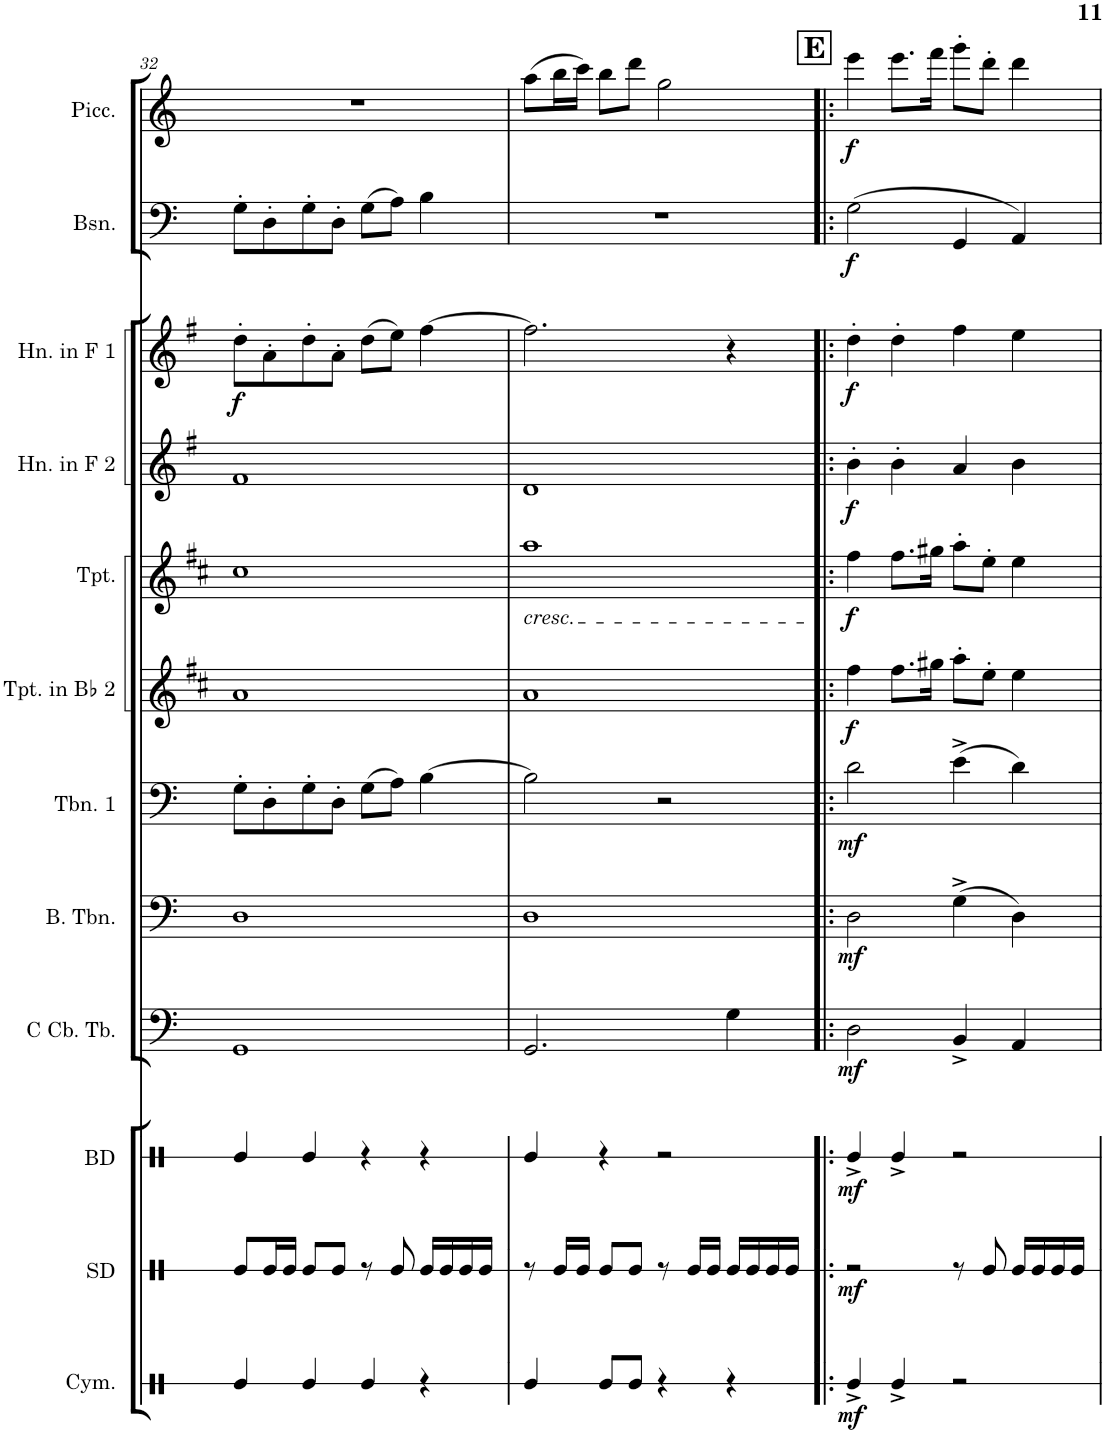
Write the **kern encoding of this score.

**kern	**dynam	**kern	**dynam	**kern	**dynam	**kern	**dynam	**kern	**dynam	**kern	**dynam	**kern	**dynam	**kern	**dynam	**kern	**dynam	**kern	**dynam	**kern	**dynam	**kern	**dynam
*part12	*part12	*part11	*part11	*part10	*part10	*part9	*part9	*part8	*part8	*part7	*part7	*part6	*part6	*part5	*part5	*part4	*part4	*part3	*part3	*part2	*part2	*part1	*part1
*staff12	*staff12	*staff11	*staff11	*staff10	*staff10	*staff9	*staff9	*staff8	*staff8	*staff7	*staff7	*staff6	*staff6	*staff5	*staff5	*staff4	*staff4	*staff3	*staff3	*staff2	*staff2	*staff1	*staff1
*I"Cymbals	*	*I"Snare Drum	*	*I"Bass Drum	*	*I"C Contrabass Tuba	*	*I"Bass Trombone	*	*I"Trombone 1	*	*I"Trumpet in Bb 2	*	*I"Trumpet	*	*I"Horn in F 2	*	*I"Horn in F 1	*	*I"Bassoon	*	*I"Piccolo	*
*I'Cym.	*	*I'SD	*	*I'BD	*	*I'C Cb. Tb.	*	*I'B. Tbn.	*	*I'Tbn. 1	*	*I'Tpt. in Bb 2	*	*I'Tpt.	*	*I'Hn. in F 2	*	*I'Hn. in F 1	*	*I'Bsn.	*	*I'Picc.	*
!!LO:PB:g=z
*clefX	*	*clefX	*	*clefX	*	*clefF4	*	*clefF4	*	*clefF4	*	*clefG2	*	*clefG2	*	*clefG2	*	*clefG2	*	*clefF4	*	*clefG2	*
*	*	*	*	*	*	*	*	*	*	*	*	*Trd1c2	*	*Trd1c2	*	*Trd4c7	*	*Trd4c7	*	*	*	*Trd-7c-12	*
*k[]	*	*k[]	*	*k[]	*	*k[]	*	*k[]	*	*k[]	*	*k[f#c#]	*	*k[f#c#]	*	*k[f#]	*	*k[f#]	*	*k[]	*	*k[]	*
*M4/4	*	*M4/4	*	*M4/4	*	*M4/4	*	*M4/4	*	*M4/4	*	*M4/4	*	*M4/4	*	*M4/4	*	*M4/4	*	*M4/4	*	*M4/4	*
=32	=32	=32	=32	=32	=32	=32	=32	=32	=32	=32	=32	=32	=32	=32	=32	=32	=32	=32	=32	=32	=32	=32	=32
!	!	!	!	!	!	!	!	!	!	!	!	!	!	!	!	!	!	!	!LO:DY:b	!	!	!	!
4Re/	.	8Re/L	.	4Re/	.	1GG	.	1D	.	8G'\L	.	1a	.	1cc#	.	1f#	.	8dd'\L	f	8G'\L	.	1r	.
.	.	16Re/L	.	.	.	.	.	.	.	8D'\	.	.	.	.	.	.	.	8a'\	.	8D'\	.	.	.
.	.	16Re/JJ	.	.	.	.	.	.	.	.	.	.	.	.	.	.	.	.	.	.	.	.	.
4Re/	.	8Re/L	.	4Re/	.	.	.	.	.	8G'\	.	.	.	.	.	.	.	8dd'\	.	8G'\	.	.	.
.	.	8Re/J	.	.	.	.	.	.	.	8D'\J	.	.	.	.	.	.	.	8a'\J	.	8D'\J	.	.	.
4Re/	.	8r	.	4r	.	.	.	.	.	(8G\L	.	.	.	.	.	.	.	(8dd\L	.	(8G\L	.	.	.
.	.	8Re/	.	.	.	.	.	.	.	8A\J)	.	.	.	.	.	.	.	8ee\J)	.	8A\J)	.	.	.
4r	.	16Re/LL	.	4r	.	.	.	.	.	[4B\	.	.	.	.	.	.	.	[4ff#\	.	4B\	.	.	.
.	.	16Re/	.	.	.	.	.	.	.	.	.	.	.	.	.	.	.	.	.	.	.	.	.
.	.	16Re/	.	.	.	.	.	.	.	.	.	.	.	.	.	.	.	.	.	.	.	.	.
.	.	16Re/JJ	.	.	.	.	.	.	.	.	.	.	.	.	.	.	.	.	.	.	.	.	.
=33	=33	=33	=33	=33	=33	=33	=33	=33	=33	=33	=33	=33	=33	=33	=33	=33	=33	=33	=33	=33	=33	=33	=33
!	!	!	!	!	!	!	!	!	!	!	!	!	!	!LO:TX:b:i:t=cresc.	!	!	!	!	!	!	!	!	!
4Re/	.	8r	.	4Re/	.	2.GG/	.	1D	.	2B\]	.	1a	.	1aa	.	1d	.	2.ff#\]	.	1r	.	(8aa\L	.
.	.	16Re/LL	.	.	.	.	.	.	.	.	.	.	.	.	.	.	.	.	.	.	.	16bb\L	.
.	.	16Re/JJ	.	.	.	.	.	.	.	.	.	.	.	.	.	.	.	.	.	.	.	16ccc\JJ)	.
8Re/L	.	8Re/L	.	4r	.	.	.	.	.	.	.	.	.	.	.	.	.	.	.	.	.	8bb\L	.
8Re/J	.	8Re/J	.	.	.	.	.	.	.	.	.	.	.	.	.	.	.	.	.	.	.	8ddd\J	.
4r	.	8r	.	2r	.	.	.	.	.	2r	.	.	.	.	.	.	.	.	.	.	.	2gg\	.
.	.	16Re/LL	.	.	.	.	.	.	.	.	.	.	.	.	.	.	.	.	.	.	.	.	.
.	.	16Re/JJ	.	.	.	.	.	.	.	.	.	.	.	.	.	.	.	.	.	.	.	.	.
4r	.	16Re/LL	.	.	.	4G\	.	.	.	.	.	.	.	.	.	.	.	4r	.	.	.	.	.
.	.	16Re/	.	.	.	.	.	.	.	.	.	.	.	.	.	.	.	.	.	.	.	.	.
.	.	16Re/	.	.	.	.	.	.	.	.	.	.	.	.	.	.	.	.	.	.	.	.	.
.	.	16Re/JJ	.	.	.	.	.	.	.	.	.	.	.	.	.	.	.	.	.	.	.	.	.
!!LO:REH:place=s1:a:B:cj:fs=14:t=E
=34!|:	=34!|:	=34!|:	=34!|:	=34!|:	=34!|:	=34!|:	=34!|:	=34!|:	=34!|:	=34!|:	=34!|:	=34!|:	=34!|:	=34!|:	=34!|:	=34!|:	=34!|:	=34!|:	=34!|:	=34!|:	=34!|:	=34!|:	=34!|:
!	!LO:DY:b	!	!LO:DY:b	!	!LO:DY:b	!	!LO:DY:b	!	!LO:DY:b	!	!LO:DY:b	!	!LO:DY:b	!	!LO:DY:b	!	!LO:DY:b	!	!LO:DY:b	!	!LO:DY:b	!	!LO:DY:b
4Re^/	mf	2r	mf	4Re^/	mf	2D\	mf	2D\	mf	2d\	mf	4ff#\	f	4ff#\	f	4b'\	f	4dd'\	f	(2G\	f	4eee\	f
4Re^/	.	.	.	4Re^/	.	.	.	.	.	.	.	8.ff#\L	.	8.ff#\L	.	4b'\	.	4dd'\	.	.	.	8.eee\L	.
.	.	.	.	.	.	.	.	.	.	.	.	16gg#X\Jk	.	16gg#X\Jk	.	.	.	.	.	.	.	16fff\Jk	.
2r	.	8r	.	2r	.	4BB^/	.	(4G^\	.	(4e^\	.	8aa'\L	.	8aa'\L	.	4a/	.	4ff#\	.	4GG/	.	8ggg'\L	.
.	.	8Re/	.	.	.	.	.	.	.	.	.	8ee'\J	.	8ee'\J	.	.	.	.	.	.	.	8ddd'\J	.
.	.	16Re/LL	.	.	.	4AA/	.	4D\)	.	4d\)	.	4ee\	.	4ee\	.	4b\	.	4ee\	.	4AA/)	.	4ddd\	.
.	.	16Re/	.	.	.	.	.	.	.	.	.	.	.	.	.	.	.	.	.	.	.	.	.
.	.	16Re/	.	.	.	.	.	.	.	.	.	.	.	.	.	.	.	.	.	.	.	.	.
.	.	16Re/JJ	.	.	.	.	.	.	.	.	.	.	.	.	.	.	.	.	.	.	.	.	.
=	=	=	=	=	=	=	=	=	=	=	=	=	=	=	=	=	=	=	=	=	=	=	=
*-	*-	*-	*-	*-	*-	*-	*-	*-	*-	*-	*-	*-	*-	*-	*-	*-	*-	*-	*-	*-	*-	*-	*-
